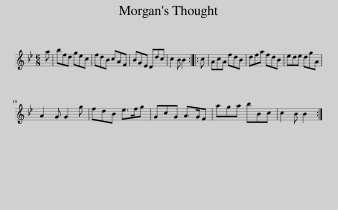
X:1
L:1/8
M:6/8
I:linebreak $
K:Bb
V:1 treble
V:1
 a | bfd gec | fdB cAF | BGE Ddc | c2 B B2 :: %5
 c | AcA fdB | dfa fdB | ede dgA |$ A2 G G2 g | %10
 fdB e>fg | GcG A>GF | aga bBc | c2 B B2 :| %14
